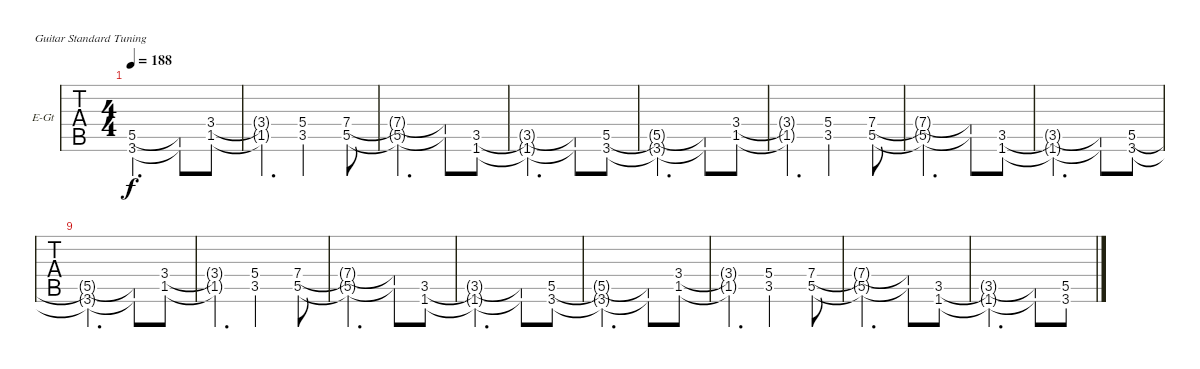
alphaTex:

\bracketExtendMode nobrackets
\firstSystemTrackNameOrientation horizontal
\otherSystemsTrackNameOrientation horizontal
\defaultBarNumberDisplay FirstOfSystem
\track ("Guitar 3" "E-Gt") {instrument distortionguitar}
\staff {tabs}
\tuning (E4 B3 G3 D3 A2 E2)
\ts (4 4)
\tempo 188
\clef g2
\scale
0.977941
\ks c
(5.5{t} 3.6{t}).2{d dy f} (5.5{t} 3.6{t}).8 (3.4 1.5).8 |
\scale
0.977941 (3.4{t} 1.5{t}).4{d} (5.4 3.5).2 (7.4 5.5).8 |
\scale
0.151079
\scale
0.977941 (7.4{t} 5.5{t}).2{d} (7.4{t} 5.5{t}).8 (3.5 1.6).8 |
\scale
0.23741
\scale
0.977941 (3.5{t} 1.6{t}).2{d} (3.5{t} 1.6{t}).8 (5.5 3.6).8 |
\scale
0.345324
\scale
0.977941 (5.5{t} 3.6{t}).2{d} (5.5{t} 3.6{t}).8 (3.4 1.5).8 |
\scale
0.266187
\scale
0.977941 (3.4{t} 1.5{t}).4{d} (5.4 3.5).2 (7.4 5.5).8 |
\scale
0.977941 (7.4{t} 5.5{t}).2{d} (7.4{t} 5.5{t}).8 (3.5 1.6).8 |
\scale
0.977941 (3.5{t} 1.6{t}).2{d} (3.5{t} 1.6{t}).8 (5.5 3.6).8 |
(5.5{t} 3.6{t}).2{d} (5.5{t} 3.6{t}).8 (3.4 1.5).8 |
(3.4{t} 1.5{t}).4{d} (5.4 3.5).2 (7.4 5.5).8 |
(7.4{t} 5.5{t}).2{d} (7.4{t} 5.5{t}).8 (3.5 1.6).8 |
(3.5{t} 1.6{t}).2{d} (3.5{t} 1.6{t}).8 (5.5 3.6).8 |
(5.5{t} 3.6{t}).2{d} (5.5{t} 3.6{t}).8 (3.4 1.5).8 |
(3.4{t} 1.5{t}).4{d} (5.4 3.5).2 (7.4 5.5).8 |
(7.4{t} 5.5{t}).2{d} (7.4{t} 5.5{t}).8 (3.5 1.6).8 |
(3.5{t} 1.6{t}).2{d} (3.5{t} 1.6{t}).8 (5.5 3.6).8
